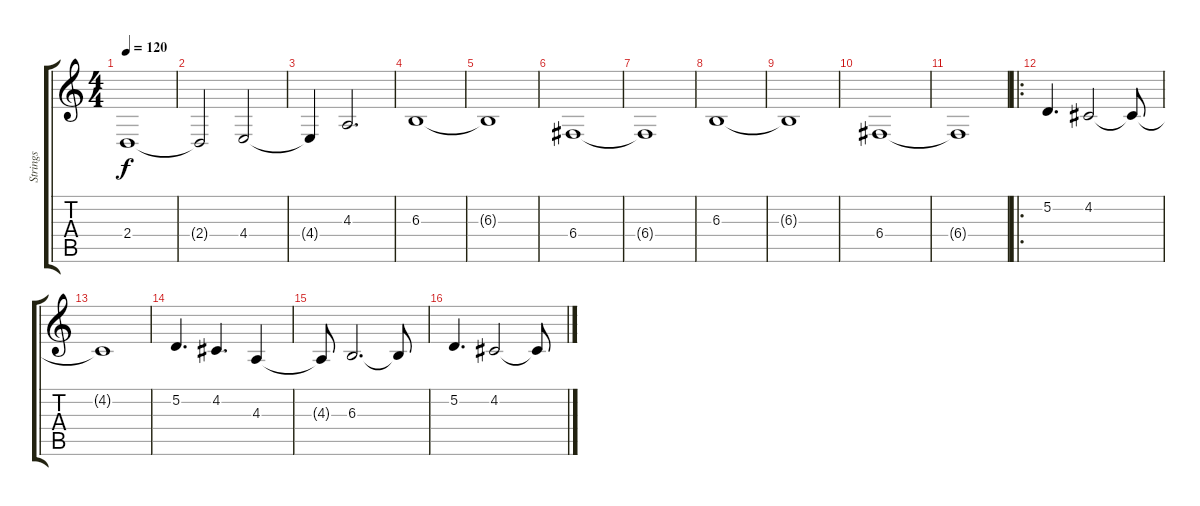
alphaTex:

\track ("Strings" "Strings") {instrument violin}
\staff {score tabs}
\tuning (D4 A3 F3 C3 G2 C2) {hide}
\ts (4 4)
\tempo 120
\clef g2
\ks c
2.4.1{dy f} |
2.4{t}.2 4.4.2 |
4.4{t}.4 4.3.2{d} |
6.3.1 |
6.3{t}.1 |
6.4.1 |
6.4{t}.1 |
6.3.1 |
6.3{t}.1 |
6.4.1 |
6.4{t}.1 |
\ro
5.2.4{d} 4.2.2 4.2{t}.8 |
4.2{t}.1 |
5.2.4{d} 4.2.4{d} 4.3.4 |
4.3{t}.8 6.3.2{d} 6.3{t}.8 |
5.2.4{d} 4.2.2 4.2{t}.8
